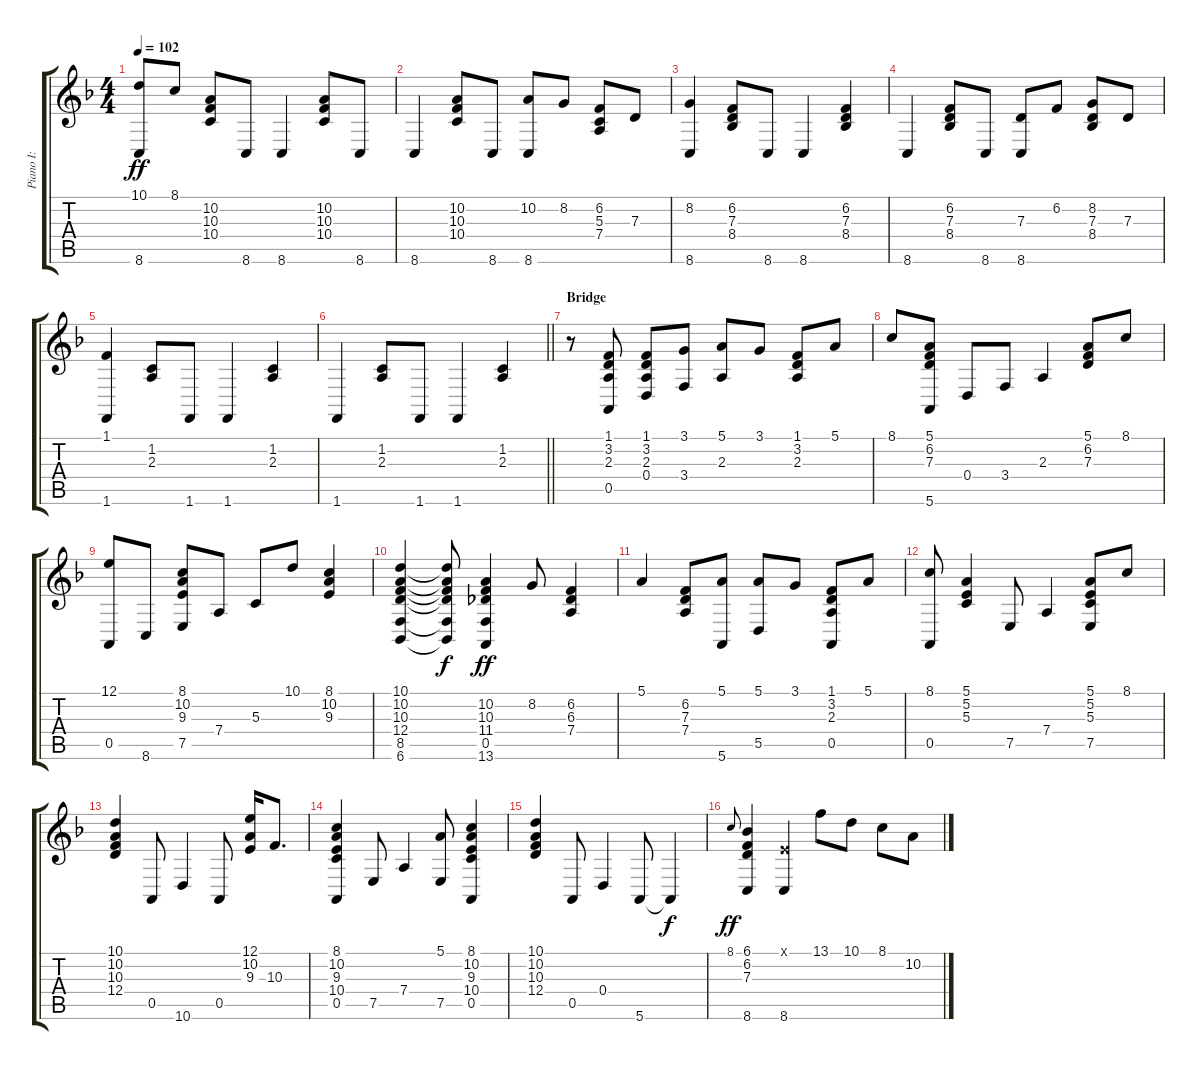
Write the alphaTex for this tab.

\track ("Piano I:" "Piano I:") {instrument acousticgrandpiano}
\staff {score tabs}
\tuning (E4 B3 G3 D3 A2 E2) {hide}
\ts (4 4)
\tempo 102
\clef g2
\ks f
(10.1 8.6).8{dy ff} 8.1.8 (10.2 10.3 10.4).8 8.6.8 8.6.4 (10.2 10.3 10.4).8 8.6.8 |
8.6.4 (10.2 10.3 10.4).8 8.6.8 (10.2 8.6).8 8.2.8 (6.2 5.3 7.4).8 7.3.8 |
(8.2 8.6).4 (6.2 7.3 8.4).8 8.6.8 8.6.4 (6.2 7.3 8.4).4 |
8.6.4 (6.2 7.3 8.4).8 8.6.8 (7.3 8.6).8 6.2.8 (8.2 7.3 8.4).8 7.3.8 |
(1.1 1.6).4 (1.2 2.3).8 1.6.8 1.6.4 (1.2 2.3).4 |
\barLineRight lightlight
1.6.4 (1.2 2.3).8 1.6.8 1.6.4 (1.2 2.3).4 |
\section ("" "Bridge")
r.8 (1.1 3.2 2.3 0.5).8 (1.1 3.2 2.3 0.4).8 (3.1 3.4).8 (5.1 2.3).8 3.1.8 (1.1 3.2 2.3).8 5.1.8 |
8.1.8 (5.1 6.2 7.3 5.6).8 0.4.8 3.4.8 2.3.4 (5.1 6.2 7.3).8 8.1.8 |
(12.1 0.5).8 8.6.8 (8.1 10.2 9.3 7.5).8 7.4.8 5.3.8 10.1.8 (8.1 10.2 9.3).4 |
(10.1 10.2 10.3 12.4 8.5 6.6).4 (10.1{t} 10.2{t} 10.3{t} 12.4{t} 8.5{t} 6.6{t}).8{dy f} (10.2 10.3 11.4 0.5 13.6).4{dy ff} 8.2.8 (6.2 6.3 7.4).4 |
5.1.4 (6.2 7.3 7.4).8 (5.1 5.6).8 (5.1 5.5).8 3.1.8 (1.1 3.2 2.3 0.5).8 5.1.8 |
(8.1 0.5).8 (5.1 5.2 5.3).4 7.5.8 7.4.4 (5.1 5.2 5.3 7.5).8 8.1.8 |
(10.1 10.2 10.3 12.4).4 0.5.8 10.6.4 0.5.8 (12.1 10.2 9.3).16 10.3.8{d} |
(8.1 10.2 9.3 10.4 0.5).4 7.5.8 7.4.4 (5.1 7.5).8 (8.1 10.2 9.3 10.4 0.5).4 |
(10.1 10.2 10.3 12.4).4 0.5.8 0.4.4 5.6.8 5.6{t}.4{dy f} |
8.1.8{gr onbeat dy ff} (6.1 6.2 7.3 8.6).4 (0.1{x} 8.6).4 13.1.8 10.1.8 8.1.8 10.2.8
